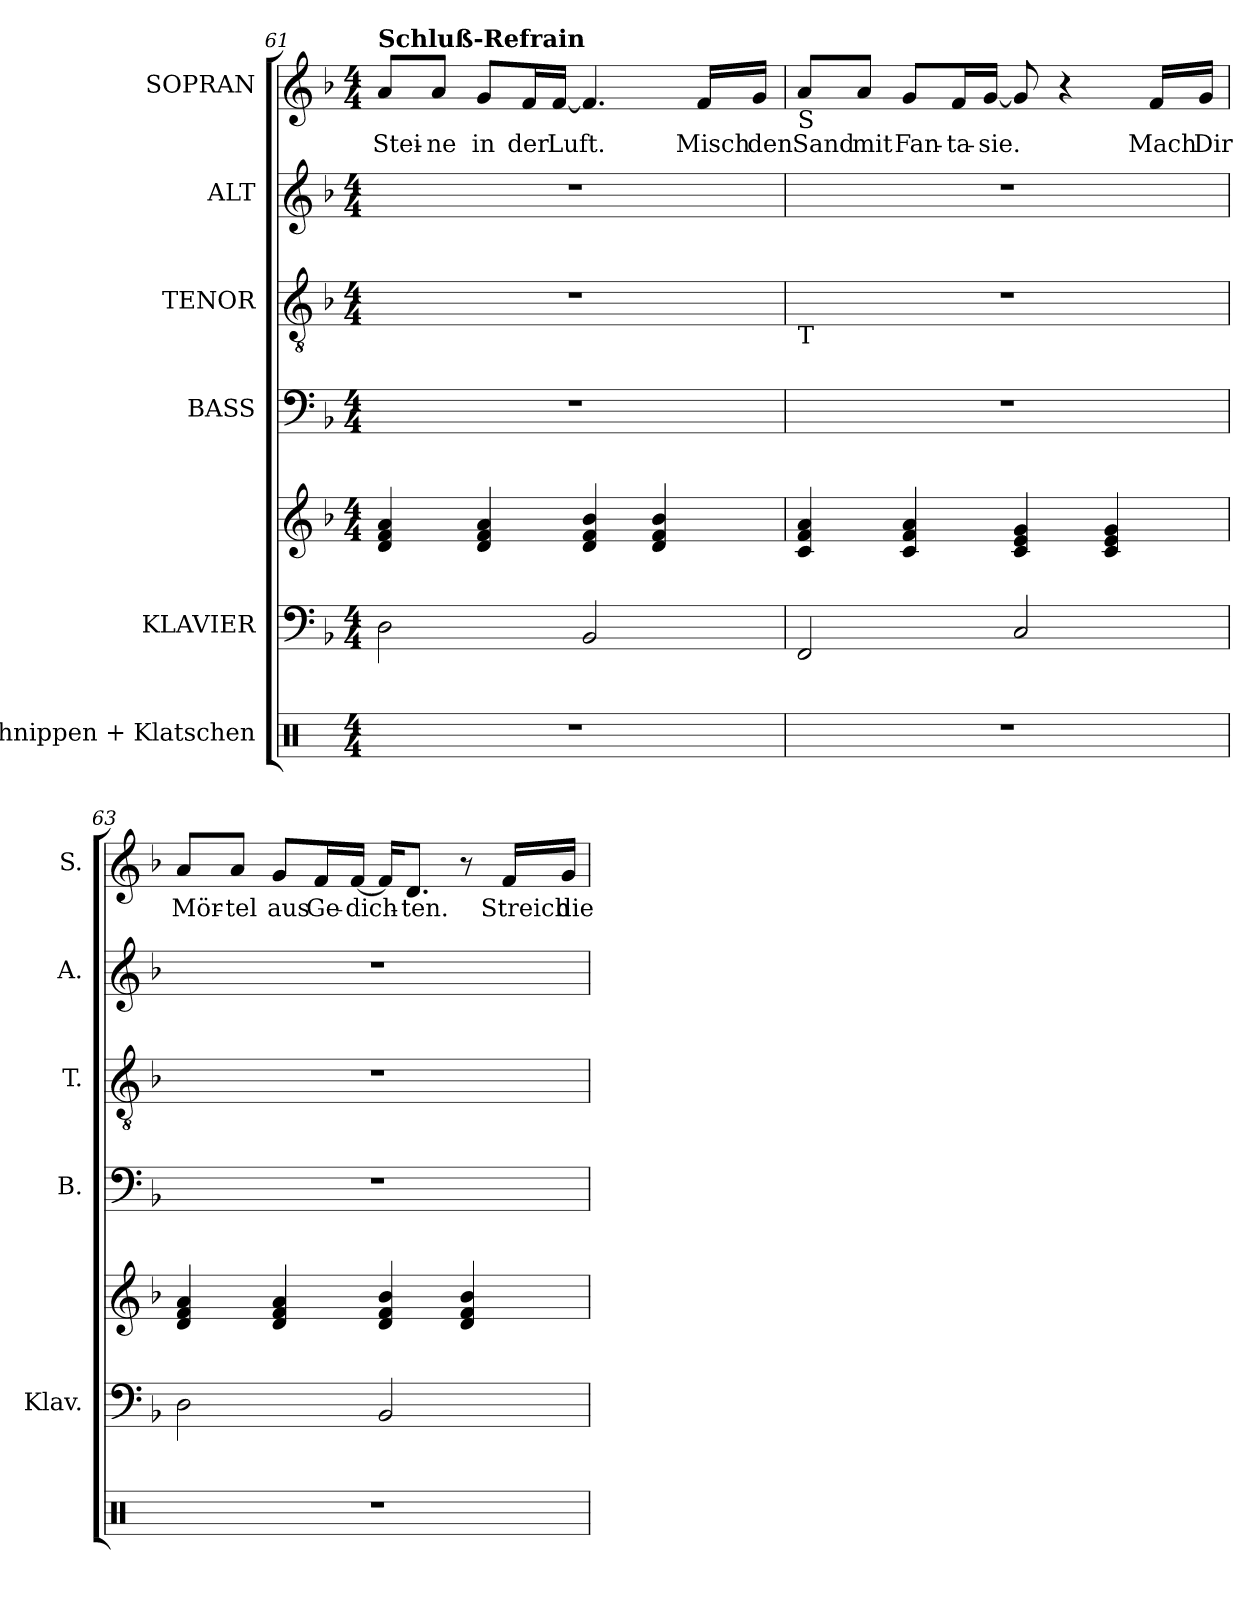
**kern	**kern	**kern	**kern	**kern	**kern	**kern	**text
*part6	*part5	*part5	*part4	*part3	*part2	*part1	*part1
*staff7	*staff6	*staff5	*staff4	*staff3	*staff2	*staff1	*staff1
*I"Schnippen + Klatschen	*I"KLAVIER	*	*I"BASS	*I"TENOR	*I"ALT	*I"SOPRAN	*
*	*I'Klav.	*	*I'B.	*I'T.	*I'A.	*I'S.	*
*clefX	*clefF4	*clefG2	*clefF4	*clefGv2	*clefG2	*clefG2	*
*	*	*	*	*ITrd7c12	*	*	*
*k[]	*k[b-]	*k[b-]	*k[b-]	*k[b-]	*k[b-]	*k[b-]	*
*C:	*d:	*d:	*d:	*d:	*d:	*d:	*
*M4/4	*M4/4	*M4/4	*M4/4	*M4/4	*M4/4	*M4/4	*
=61	=61	=61	=61	=61	=61	=61	=61
!	!	!	!	!	!	!LO:TX:a:B:t=Schluß-Refrain	!
!	!	!	!	!	!	!	!LO:LY:b:color=#000000
1r	2Di\	4di/ 4fi 4ai	1r	1r	1r	8ai/L	Stei-
!	!	!	!	!	!	!	!LO:LY:b:color=#000000
.	.	.	.	.	.	8ai/J	-ne
!	!	!	!	!	!	!	!LO:LY:b:color=#000000
.	.	4di/ 4fi 4ai	.	.	.	8gi/L	in
!	!	!	!	!	!	!	!LO:LY:b:color=#000000
.	.	.	.	.	.	16fi/L	der
!	!	!	!	!	!	!	!LO:LY:b:color=#000000
.	.	.	.	.	.	[<16fi/JJ	Luft.
.	2BB-i/	4di/ 4fi 4b-i	.	.	.	4.fi/]	.
.	.	4di/ 4fi 4b-i	.	.	.	.	.
!	!	!	!	!	!	!	!LO:LY:b:color=#000000
.	.	.	.	.	.	16fi/LL	Misch
!	!	!	!	!	!	!	!LO:LY:b:color=#000000
.	.	.	.	.	.	16gi/JJ	den
!!LO:PB:g=z
=62	=62	=62	=62	=62	=62	=62	=62
!	!	!	!	!	!	!LO:TX:b:t=S	!
!	!	!	!	!LO:TX:b:t=T	!	!	!
!	!	!	!	!	!	!	!LO:LY:b:color=#000000
1r	2FFi/	4ci/ 4fi 4ai	1r	1r	1r	8ai/L	Sand
!	!	!	!	!	!	!	!LO:LY:b:color=#000000
.	.	.	.	.	.	8ai/J	mit
!	!	!	!	!	!	!	!LO:LY:b:color=#000000
.	.	4ci/ 4fi 4ai	.	.	.	8gi/L	Fan-
!	!	!	!	!	!	!	!LO:LY:b:color=#000000
.	.	.	.	.	.	16fi/L	-ta-
!	!	!	!	!	!	!	!LO:LY:b:color=#000000
.	.	.	.	.	.	[<16gi/JJ	-sie.
.	2Ci/	4ci/ 4ei 4gi	.	.	.	8gi/]	.
.	.	.	.	.	.	4r	.
.	.	4ci/ 4ei 4gi	.	.	.	.	.
!	!	!	!	!	!	!	!LO:LY:b:color=#000000
.	.	.	.	.	.	16fi/LL	Mach
!	!	!	!	!	!	!	!LO:LY:b:color=#000000
.	.	.	.	.	.	16gi/JJ	Dir
=63	=63	=63	=63	=63	=63	=63	=63
!	!	!	!	!	!	!	!LO:LY:b:color=#000000
1r	2Di\	4di/ 4fi 4ai	1r	1r	1r	8ai/L	Mör-
!	!	!	!	!	!	!	!LO:LY:b:color=#000000
.	.	.	.	.	.	8ai/J	-tel
!	!	!	!	!	!	!	!LO:LY:b:color=#000000
.	.	4di/ 4fi 4ai	.	.	.	8gi/L	aus
!	!	!	!	!	!	!	!LO:LY:b:color=#000000
.	.	.	.	.	.	16fi/L	Ge-
!	!	!	!	!	!	!	!LO:LY:b:color=#000000
.	.	.	.	.	.	[<16fi/JJ	-dich-
.	2BB-i/	4di/ 4fi 4b-i	.	.	.	16fi/KL]	.
!	!	!	!	!	!	!	!LO:LY:b:color=#000000
.	.	.	.	.	.	8.di/J	-ten.
.	.	4di/ 4fi 4b-i	.	.	.	8r	.
!	!	!	!	!	!	!	!LO:LY:b:color=#000000
.	.	.	.	.	.	16fi/LL	Streich
!	!	!	!	!	!	!	!LO:LY:b:color=#000000
.	.	.	.	.	.	16gi/JJ	die
=	=	=	=	=	=	=	=
*-	*-	*-	*-	*-	*-	*-	*-
